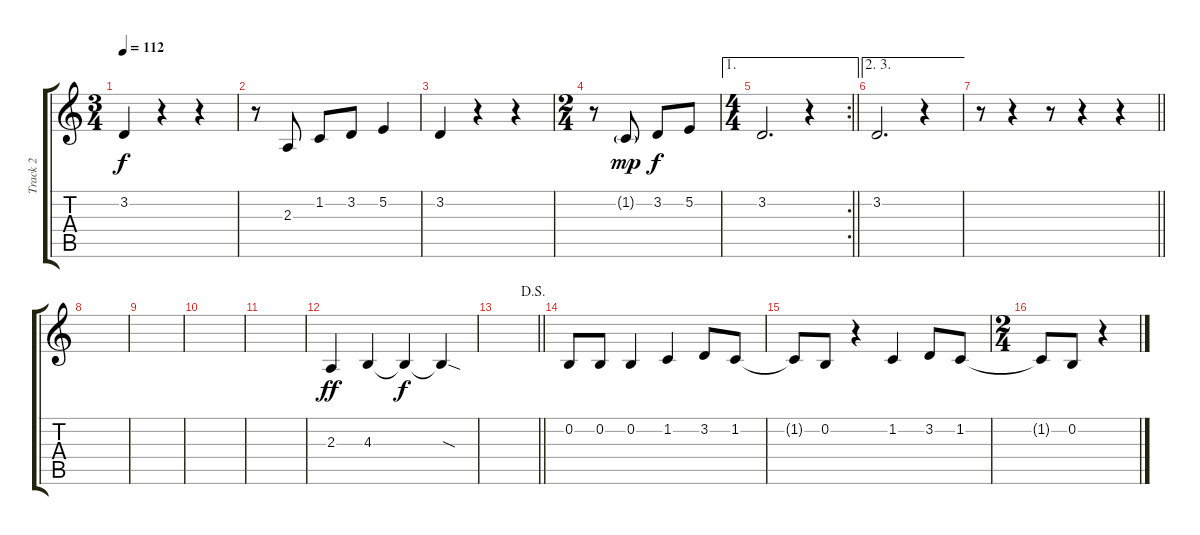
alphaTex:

\track ("Track 2" "Track 2") {instrument tenorsax}
\staff {score tabs}
\tuning (E4 B3 G3 D3 A2 E2) {hide}
\ts (3 4)
\tempo 112
\clef g2
\ks c
3.2.4{dy f} r.4 r.4 |
r.8 2.3.8 1.2.8 3.2.8 5.2.4 |
3.2.4 r.4 r.4 |
\ts (2 4)
r.8 1.2{g}.8{dy mp} 3.2.8{dy f} 5.2.8 |
\ae 1
\rc 2
\ts (4 4)
\barLineRight lightlight
3.2.2{d} r.4 |
\ae (2 3)
3.2.2{d} r.4 |
\barLineRight lightlight
r.8 r.4 r.8 r.4 r.4 |
|
|
|
|
2.3.4{dy ff} 4.3.4 4.3{t}.4{dy f} 4.3{sod t}.4 |
\jump dalsegno
\barLineRight lightlight
|
0.2.8 0.2.8 0.2.4 1.2.4 3.2.8 1.2.8 |
1.2{t}.8 0.2.8 r.4 1.2.4 3.2.8 1.2.8 |
\ts (2 4)
1.2{t}.8 0.2.8 r.4
